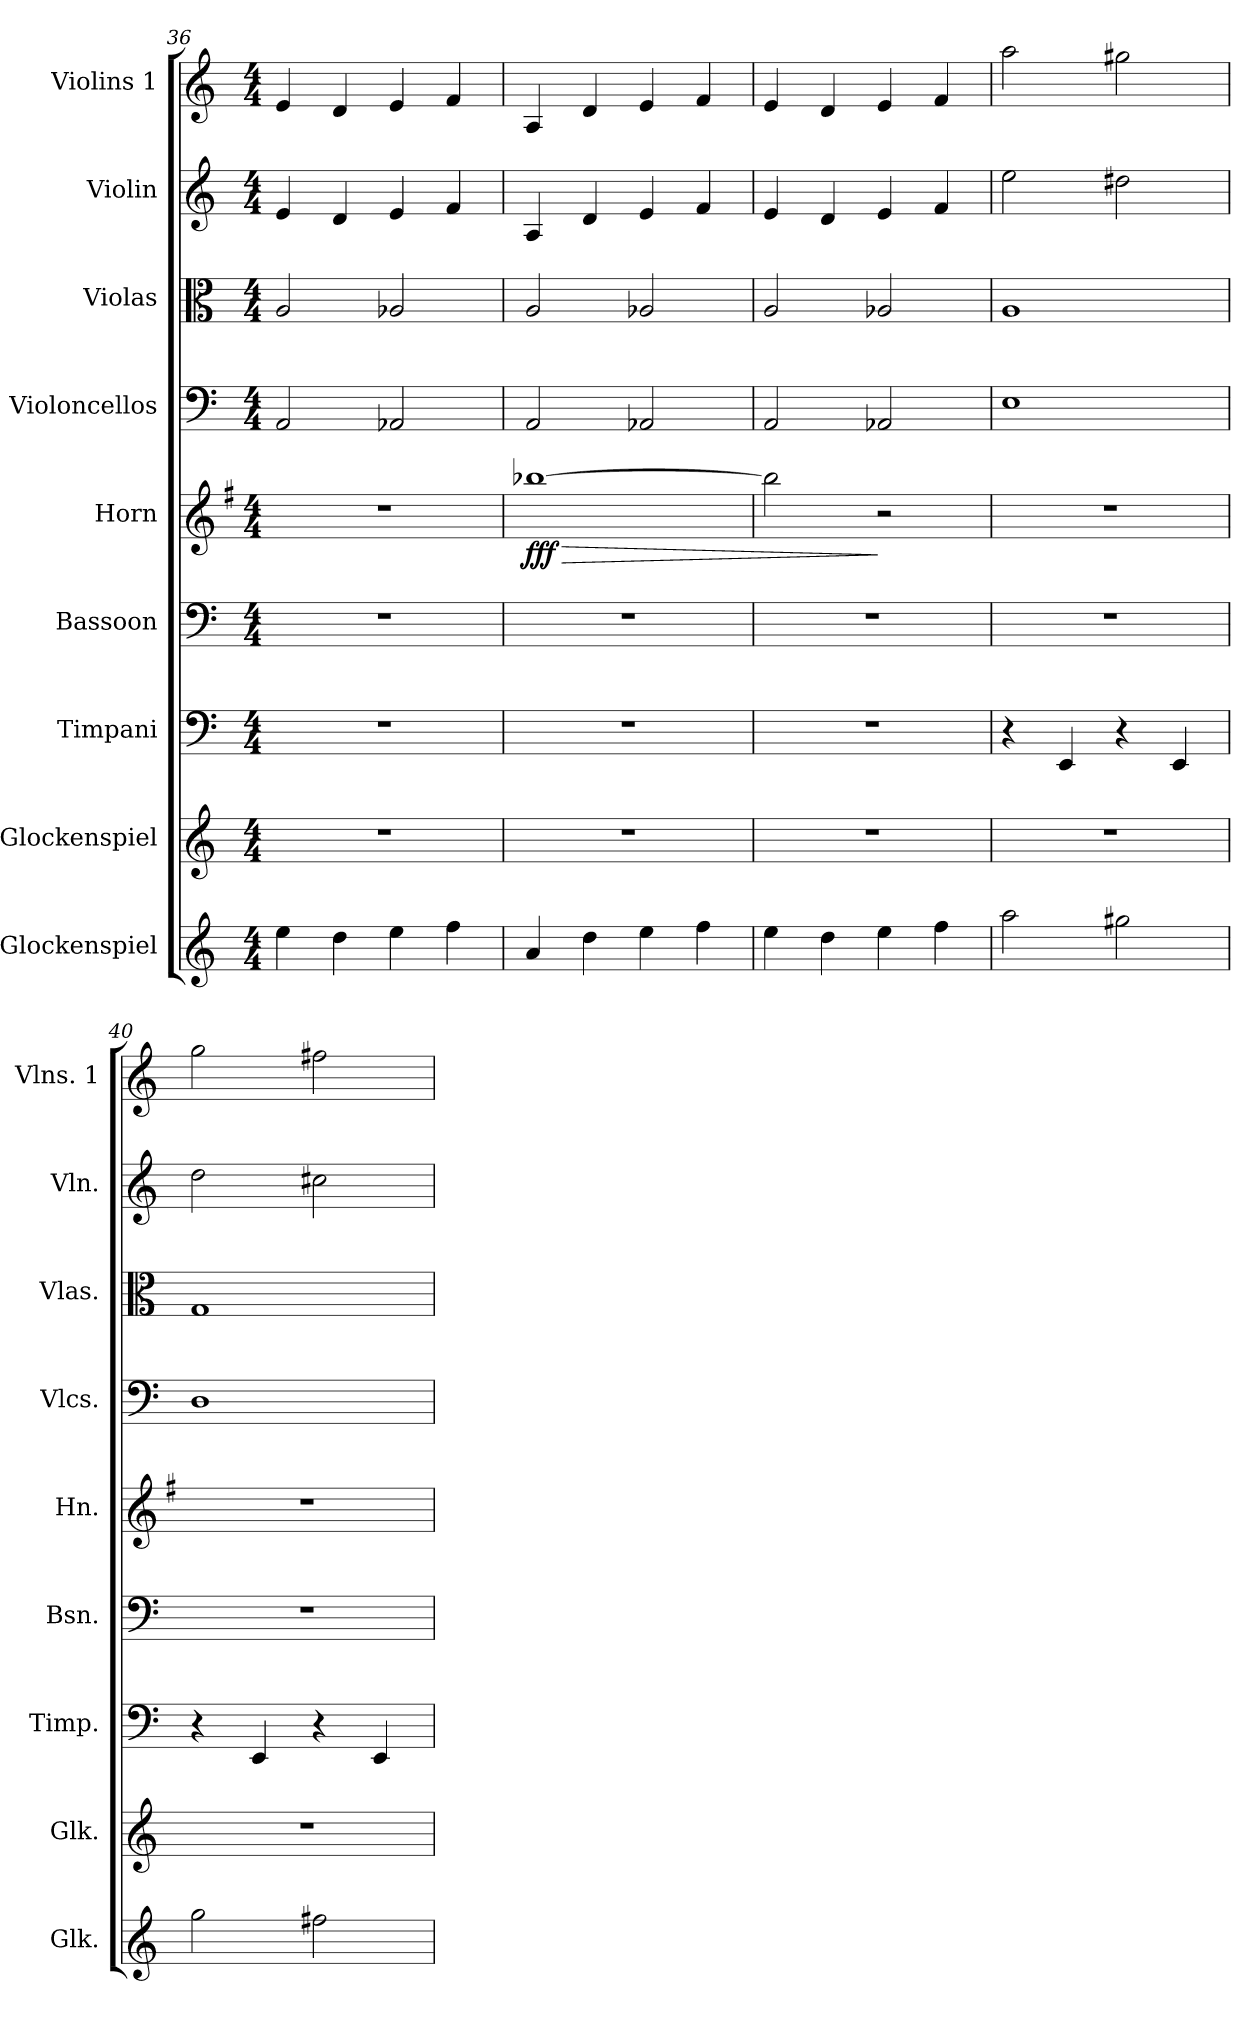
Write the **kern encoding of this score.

**kern	**kern	**kern	**kern	**kern	**dynam	**kern	**kern	**kern	**kern
*part9	*part8	*part7	*part6	*part5	*part5	*part4	*part3	*part2	*part1
*staff9	*staff8	*staff7	*staff6	*staff5	*staff5	*staff4	*staff3	*staff2	*staff1
*I"Glockenspiel	*I"Glockenspiel	*I"Timpani	*I"Bassoon	*I"Horn	*	*I"Violoncellos	*I"Violas	*I"Violin	*I"Violins 1
*I'Glk.	*I'Glk.	*I'Timp.	*I'Bsn.	*I'Hn.	*	*I'Vlcs.	*I'Vlas.	*I'Vln.	*I'Vlns. 1
*clefG2	*clefG2	*clefF4	*clefF4	*clefG2	*	*clefF4	*clefC3	*clefG2	*clefG2
*ITrd-14c-24	*ITrd-14c-24	*	*	*ITrd4c7	*	*	*	*	*
*k[]	*k[]	*k[]	*k[]	*k[]	*	*k[]	*k[]	*k[]	*k[]
*M4/4	*M4/4	*M4/4	*M4/4	*M4/4	*	*M4/4	*M4/4	*M4/4	*M4/4
=36	=36	=36	=36	=36	=36	=36	=36	=36	=36
4eeee\	1r	1r	1r	1r	.	2AA/	2A/	4e/	4e/
4dddd\	.	.	.	.	.	.	.	4d/	4d/
4eeee\	.	.	.	.	.	2AA-X/	2A-X/	4e/	4e/
4ffff\	.	.	.	.	.	.	.	4f/	4f/
=37	=37	=37	=37	=37	=37	=37	=37	=37	=37
!	!	!	!	!	!LO:HP:b	!	!	!	!
!	!	!	!	!	!LO:DY:n=1:b	!	!	!	!
4aaa/	1r	1r	1r	[1ee-X	> fff	2AA/	2A/	4A/	4A/
4dddd\	.	.	.	.	.	.	.	4d/	4d/
4eeee\	.	.	.	.	.	2AA-X/	2A-X/	4e/	4e/
4ffff\	.	.	.	.	.	.	.	4f/	4f/
!!LO:PB:g=z
=38	=38	=38	=38	=38	=38	=38	=38	=38	=38
4eeee\	1r	1r	1r	2ee-\]	.	2AA/	2A/	4e/	4e/
4dddd\	.	.	.	.	.	.	.	4d/	4d/
4eeee\	.	.	.	2r	]	2AA-X/	2A-X/	4e/	4e/
4ffff\	.	.	.	.	.	.	.	4f/	4f/
=39	=39	=39	=39	=39	=39	=39	=39	=39	=39
2aaaa\	1r	4r	1r	1r	.	1E	1A	2ee\	2aa\
.	.	4EE/	.	.	.	.	.	.	.
2gggg#X\	.	4r	.	.	.	.	.	2dd#X\	2gg#X\
.	.	4EE/	.	.	.	.	.	.	.
=40	=40	=40	=40	=40	=40	=40	=40	=40	=40
2gggg\	1r	4r	1r	1r	.	1D	1G	2dd\	2gg\
.	.	4EE/	.	.	.	.	.	.	.
2ffff#X\	.	4r	.	.	.	.	.	2cc#X\	2ff#X\
.	.	4EE/	.	.	.	.	.	.	.
=	=	=	=	=	=	=	=	=	=
*-	*-	*-	*-	*-	*-	*-	*-	*-	*-
